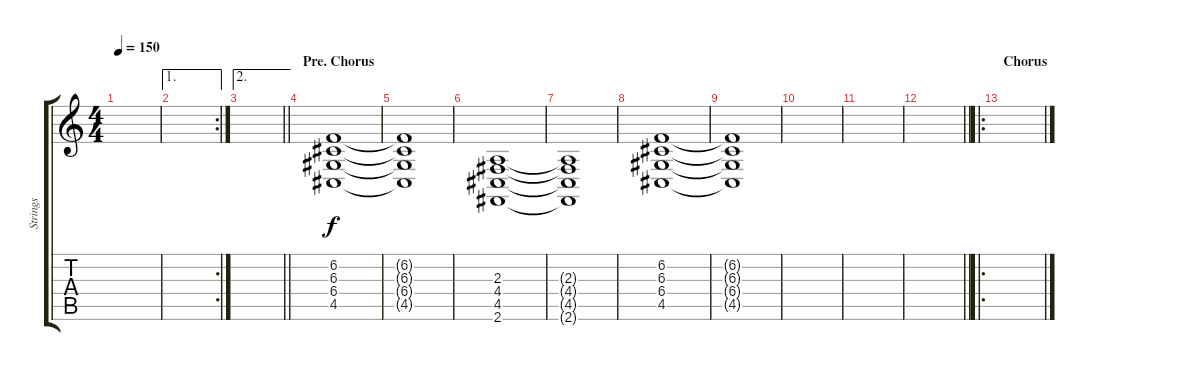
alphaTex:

\track ("Strings" "Strings") {instrument stringensemble1}
\staff {score tabs}
\tuning (E4 B3 G3 D3 A2 E2) {hide}
\ts (4 4)
\tempo 150
\clef g2
\ks c
|
\ae 1
\rc 2
|
\ae 2
\barLineRight lightlight
|
\section ("" "Pre. Chorus")
(6.2 6.3 6.4 4.5).1 |
(6.2{t} 6.3{t} 6.4{t} 4.5{t}).1 |
(2.3 4.4 4.5 2.6).1 |
(2.3{t} 4.4{t} 4.5{t} 2.6{t}).1 |
(6.2 6.3 6.4 4.5).1 |
(6.2{t} 6.3{t} 6.4{t} 4.5{t}).1 |
|
|
\barLineRight lightlight
|
\ro
\section ("" "Chorus")
